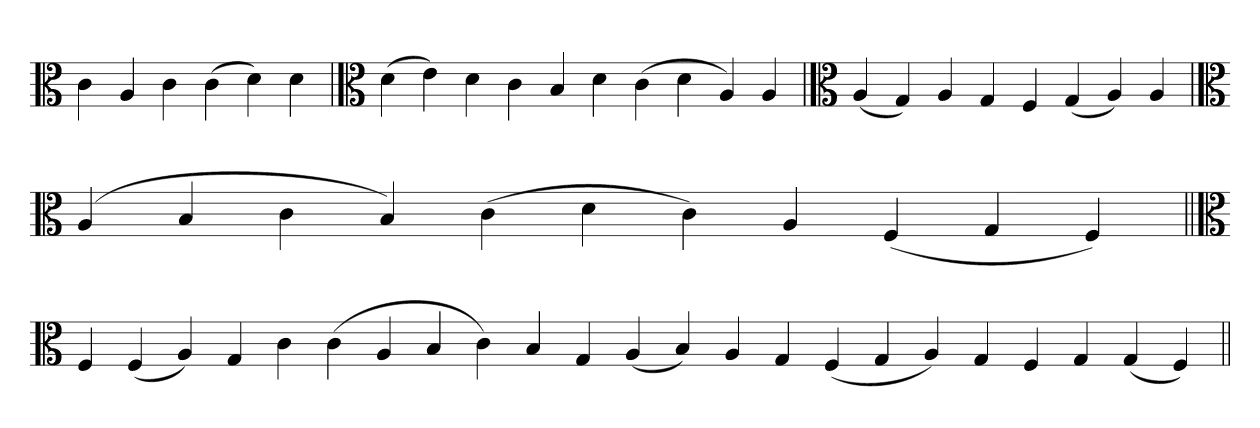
**kern
*part1
*staff1
*clefC3
=
4c
4A
4c
(4c
4d)
4d
=`
*clefC3
(4d
4e)
4d
4c
4B
4d
(4c
4d
4A)
4A
=`
*clefC3
(4A
4G)
4A
4G
4F
(4G
4A)
4A
=`
*clefC3
(4A
4B
4c
4B)
(4c
4d
4c)
4A
(4F
4G
4F)
=||
*clefC3
4F
(4F
4A)
4G
4c
(4c
4A
4B
4c)
4B
4G
(4A
4B)
4A
4G
(4F
4G
4A)
4G
4F
4G
(4G
4F)
=||
*-
